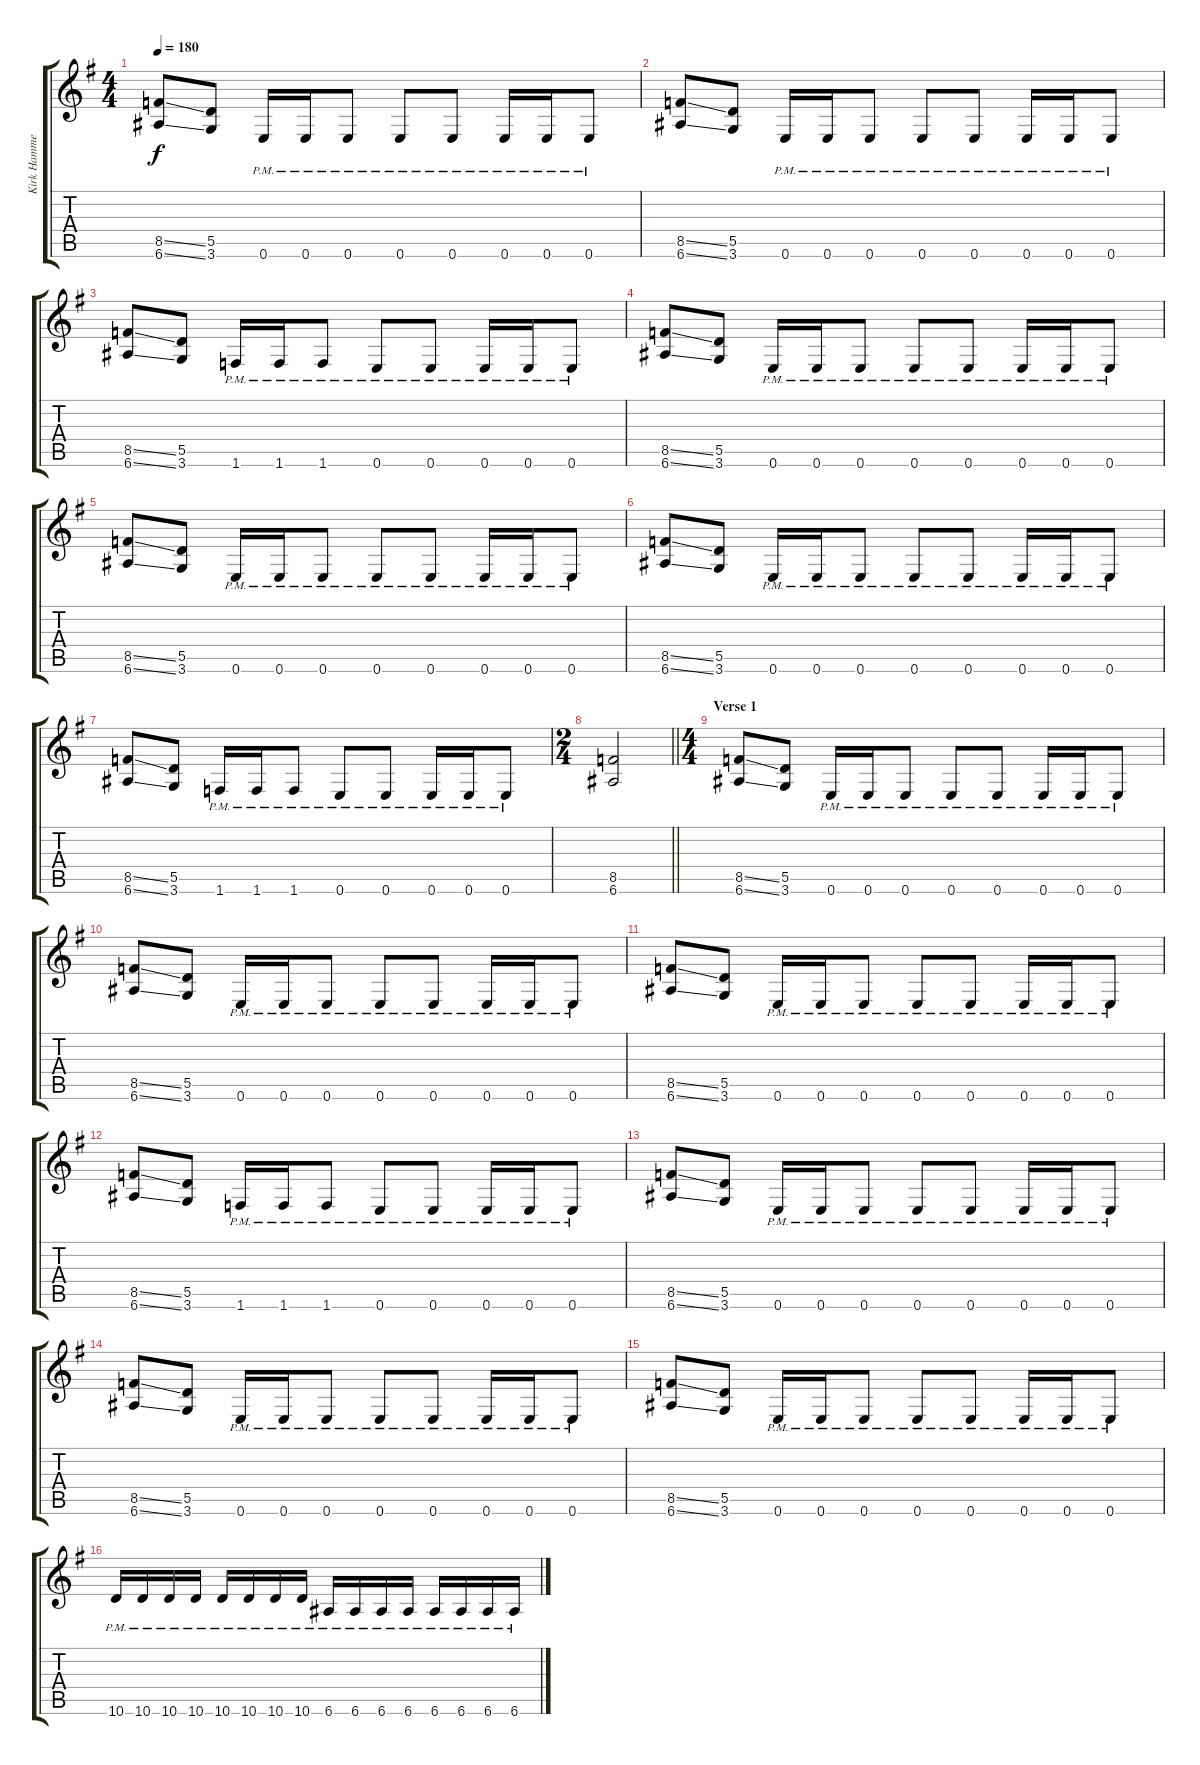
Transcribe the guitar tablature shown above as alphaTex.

\track ("Kirk Hammett" "Kirk Hamme") {instrument distortionguitar}
\staff {score tabs}
\tuning (E4 B3 G3 D3 A2 E2) {hide}
\ts (4 4)
\tempo 180
\clef g2
\ks eminor
(8.5{ss} 6.6{ss}).8{dy f} (5.5 3.6).8 0.6{pm}.16 0.6{pm}.16 0.6{pm}.8 0.6{pm}.8 0.6{pm}.8 0.6{pm}.16 0.6{pm}.16 0.6{pm}.8 |
(8.5{ss} 6.6{ss}).8 (5.5 3.6).8 0.6{pm}.16 0.6{pm}.16 0.6{pm}.8 0.6{pm}.8 0.6{pm}.8 0.6{pm}.16 0.6{pm}.16 0.6{pm}.8 |
(8.5{ss} 6.6{ss}).8 (5.5 3.6).8 1.6{pm}.16 1.6{pm}.16 1.6{pm}.8 0.6{pm}.8 0.6{pm}.8 0.6{pm}.16 0.6{pm}.16 0.6{pm}.8 |
(8.5{ss} 6.6{ss}).8 (5.5 3.6).8 0.6{pm}.16 0.6{pm}.16 0.6{pm}.8 0.6{pm}.8 0.6{pm}.8 0.6{pm}.16 0.6{pm}.16 0.6{pm}.8 |
(8.5{ss} 6.6{ss}).8 (5.5 3.6).8 0.6{pm}.16 0.6{pm}.16 0.6{pm}.8 0.6{pm}.8 0.6{pm}.8 0.6{pm}.16 0.6{pm}.16 0.6{pm}.8 |
(8.5{ss} 6.6{ss}).8 (5.5 3.6).8 0.6{pm}.16 0.6{pm}.16 0.6{pm}.8 0.6{pm}.8 0.6{pm}.8 0.6{pm}.16 0.6{pm}.16 0.6{pm}.8 |
(8.5{ss} 6.6{ss}).8 (5.5 3.6).8 1.6{pm}.16 1.6{pm}.16 1.6{pm}.8 0.6{pm}.8 0.6{pm}.8 0.6{pm}.16 0.6{pm}.16 0.6{pm}.8 |
\ts (2 4)
\barLineRight lightlight
(8.5 6.6).2 |
\ts (4 4)
\section ("" "Verse 1")
(8.5{ss} 6.6{ss}).8 (5.5 3.6).8 0.6{pm}.16 0.6{pm}.16 0.6{pm}.8 0.6{pm}.8 0.6{pm}.8 0.6{pm}.16 0.6{pm}.16 0.6{pm}.8 |
(8.5{ss} 6.6{ss}).8 (5.5 3.6).8 0.6{pm}.16 0.6{pm}.16 0.6{pm}.8 0.6{pm}.8 0.6{pm}.8 0.6{pm}.16 0.6{pm}.16 0.6{pm}.8 |
(8.5{ss} 6.6{ss}).8 (5.5 3.6).8 0.6{pm}.16 0.6{pm}.16 0.6{pm}.8 0.6{pm}.8 0.6{pm}.8 0.6{pm}.16 0.6{pm}.16 0.6{pm}.8 |
(8.5{ss} 6.6{ss}).8 (5.5 3.6).8 1.6{pm}.16 1.6{pm}.16 1.6{pm}.8 0.6{pm}.8 0.6{pm}.8 0.6{pm}.16 0.6{pm}.16 0.6{pm}.8 |
(8.5{ss} 6.6{ss}).8 (5.5 3.6).8 0.6{pm}.16 0.6{pm}.16 0.6{pm}.8 0.6{pm}.8 0.6{pm}.8 0.6{pm}.16 0.6{pm}.16 0.6{pm}.8 |
(8.5{ss} 6.6{ss}).8 (5.5 3.6).8 0.6{pm}.16 0.6{pm}.16 0.6{pm}.8 0.6{pm}.8 0.6{pm}.8 0.6{pm}.16 0.6{pm}.16 0.6{pm}.8 |
(8.5{ss} 6.6{ss}).8 (5.5 3.6).8 0.6{pm}.16 0.6{pm}.16 0.6{pm}.8 0.6{pm}.8 0.6{pm}.8 0.6{pm}.16 0.6{pm}.16 0.6{pm}.8 |
10.6{pm}.16 10.6{pm}.16 10.6{pm}.16 10.6{pm}.16 10.6{pm}.16 10.6{pm}.16 10.6{pm}.16 10.6{pm}.16 6.6{pm}.16 6.6{pm}.16 6.6{pm}.16 6.6{pm}.16 6.6{pm}.16 6.6{pm}.16 6.6{pm}.16 6.6{pm}.16
